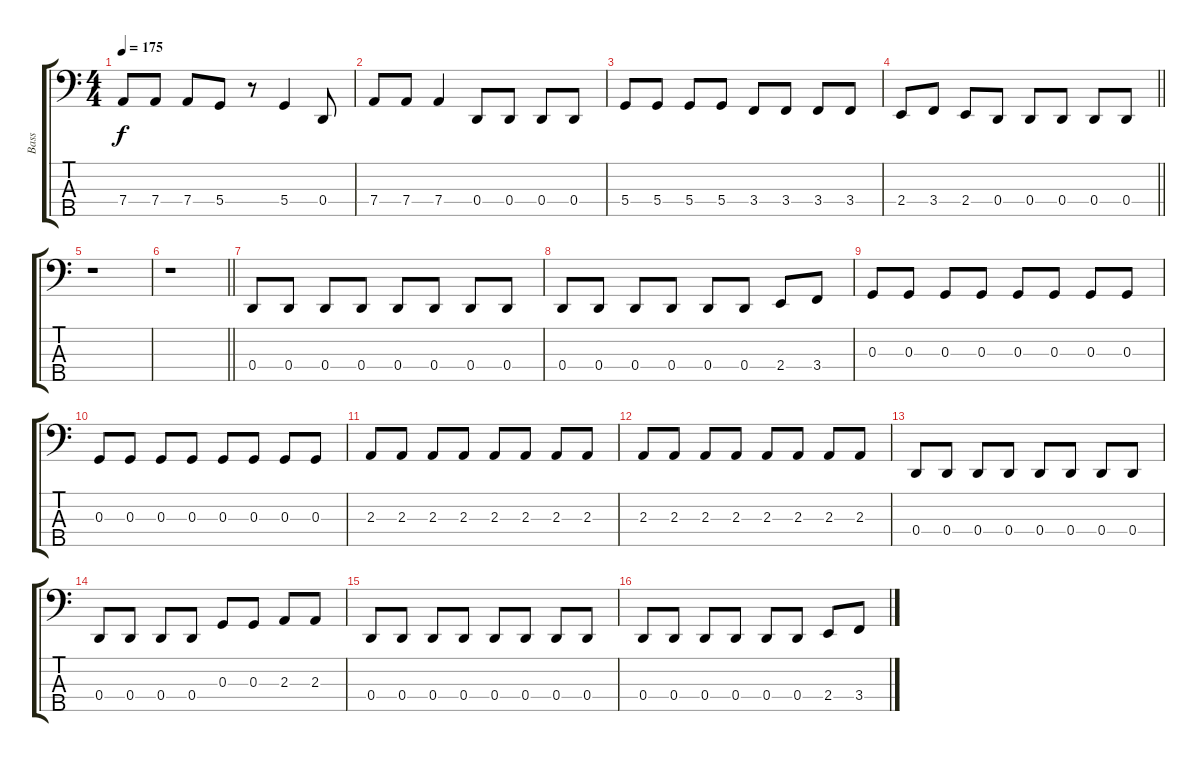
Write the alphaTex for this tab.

\track ("Bass" "Bass") {instrument electricbasspick}
\staff {score tabs}
\tuning (F2 C2 G1 D1 A0) {hide}
\ts (4 4)
\tempo 175
\clef f4
\ks c
7.4.8{dy f} 7.4.8 7.4.8 5.4.8 r.8 5.4.4 0.4.8 |
7.4.8 7.4.8 7.4.4 0.4.8 0.4.8 0.4.8 0.4.8 |
5.4.8 5.4.8 5.4.8 5.4.8 3.4.8 3.4.8 3.4.8 3.4.8 |
\barLineRight lightlight
2.4.8 3.4.8 2.4.8 0.4.8 0.4.8 0.4.8 0.4.8 0.4.8 |
r.1 |
\barLineRight lightlight
r.1 |
0.4.8 0.4.8 0.4.8 0.4.8 0.4.8 0.4.8 0.4.8 0.4.8 |
0.4.8 0.4.8 0.4.8 0.4.8 0.4.8 0.4.8 2.4.8 3.4.8 |
0.3.8 0.3.8 0.3.8 0.3.8 0.3.8 0.3.8 0.3.8 0.3.8 |
0.3.8 0.3.8 0.3.8 0.3.8 0.3.8 0.3.8 0.3.8 0.3.8 |
2.3.8 2.3.8 2.3.8 2.3.8 2.3.8 2.3.8 2.3.8 2.3.8 |
2.3.8 2.3.8 2.3.8 2.3.8 2.3.8 2.3.8 2.3.8 2.3.8 |
0.4.8 0.4.8 0.4.8 0.4.8 0.4.8 0.4.8 0.4.8 0.4.8 |
0.4.8 0.4.8 0.4.8 0.4.8 0.3.8 0.3.8 2.3.8 2.3.8 |
0.4.8 0.4.8 0.4.8 0.4.8 0.4.8 0.4.8 0.4.8 0.4.8 |
0.4.8 0.4.8 0.4.8 0.4.8 0.4.8 0.4.8 2.4.8 3.4.8
